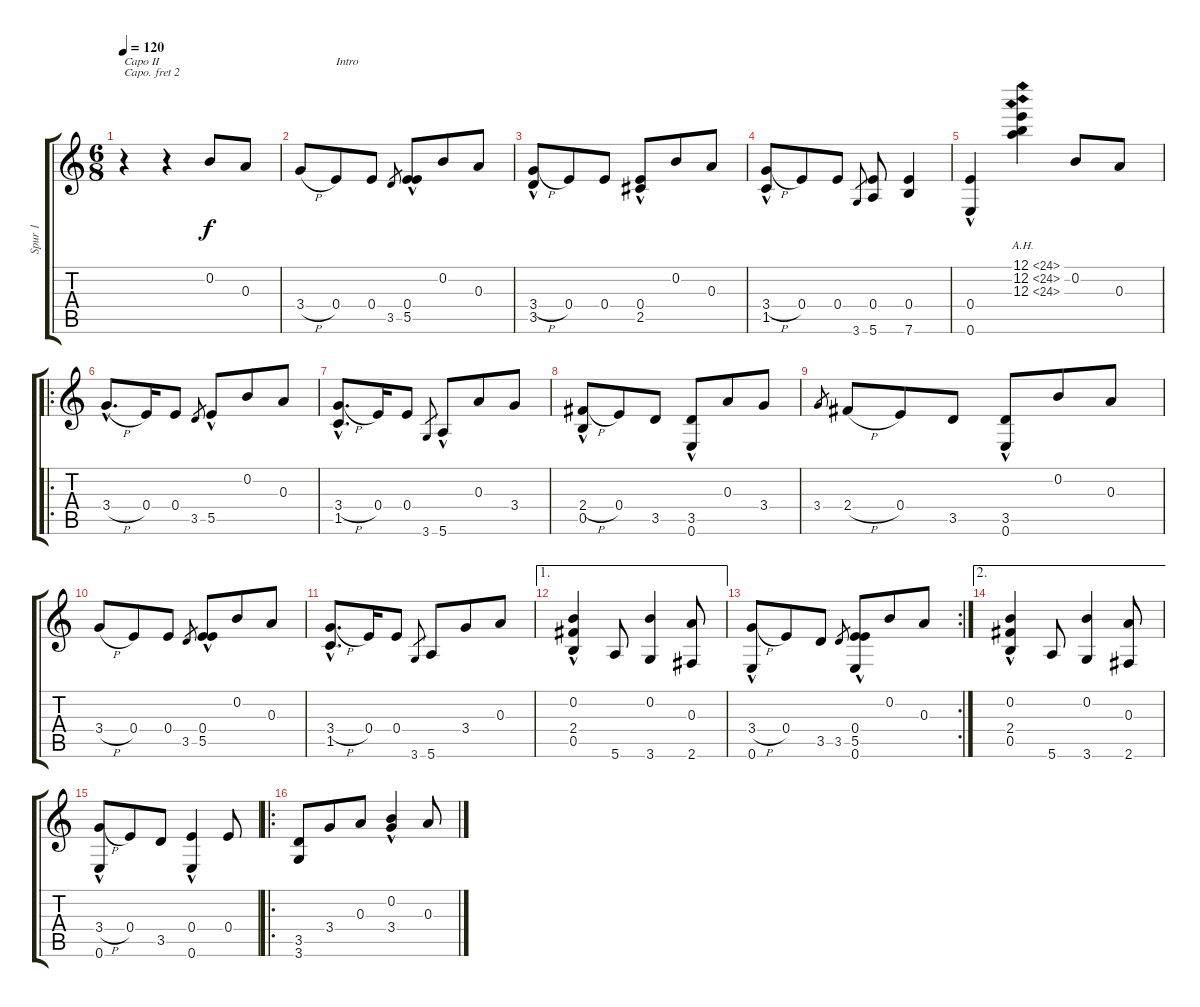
\track ("Spur 1" "Spur 1") {instrument acousticguitarnylon}
\staff {score tabs}
\capo 2
\tuning (D4 A3 G3 D3 A2 D2) {hide}
\ts (6 8)
\tempo 120
\clef g2
\ks c
r.4{txt "Capo II" dy f instrument acousticguitarnylon} r.4 0.2.8 0.3.8 |
3.4{h}.8 0.4.8{txt "Intro"} 0.4.8 3.5.8{gr} (0.4 5.5{hac}).8 0.2.8 0.3.8 |
(3.4{h} 3.5{hac}).8 0.4.8 0.4.8 (0.4 2.5{hac}).8 0.2.8 0.3.8 |
(3.4{h} 1.5{hac}).8 0.4.8 0.4.8 3.6.8{gr} (0.4 5.6).8 (0.4 7.6).4 |
(0.4 0.6{hac}).4 (12.1{ah 12} 12.2{ah 12} 12.3{ah 12}).4 0.2.8 0.3.8 |
\ro
3.4{h hac}.8{d} 0.4.16 0.4.8 3.5.8{gr} 5.5{hac}.8 0.2.8 0.3.8 |
(3.4{h hac} 1.5{hac}).8{d} 0.4.16 0.4.8 3.6.8{gr} 5.6{hac}.8 0.3.8 3.4.8 |
(2.4{h} 0.5{hac}).8 0.4.8 3.5.8 (3.5 0.6{hac}).8 0.3.8 3.4.8 |
3.4.8{gr} 2.4{h}.8 0.4.8 3.5.8 (3.5 0.6{hac}).8 0.2.8 0.3.8 |
3.4{h}.8 0.4.8 0.4.8 3.5.8{gr} (0.4 5.5{hac}).8 0.2.8 0.3.8 |
(3.4{h hac} 1.5{hac}).8{d} 0.4.16 0.4.8 3.6.8{gr} 5.6.8 3.4.8 0.3.8 |
\ae 1
(0.2{hac} 2.4{hac} 0.5).4 5.6.8 (0.2 3.6).4 (0.3 2.6).8 |
\rc 2
(3.4{h} 0.6{hac}).8 0.4.8 3.5.8 3.5.8{gr} (0.4 5.5{hac} 0.6{hac}).8 0.2.8 0.3.8 |
\ae 2
(0.2{hac} 2.4{hac} 0.5).4 5.6.8 (0.2 3.6).4 (0.3 2.6).8 |
(3.4{h} 0.6{hac}).8 0.4.8 3.5.8 (0.4 0.6{hac}).4 0.4.8 |
\ro
(3.5 3.6).8 3.4.8 0.3.8 (0.2 3.4{hac}).4 0.3.8
